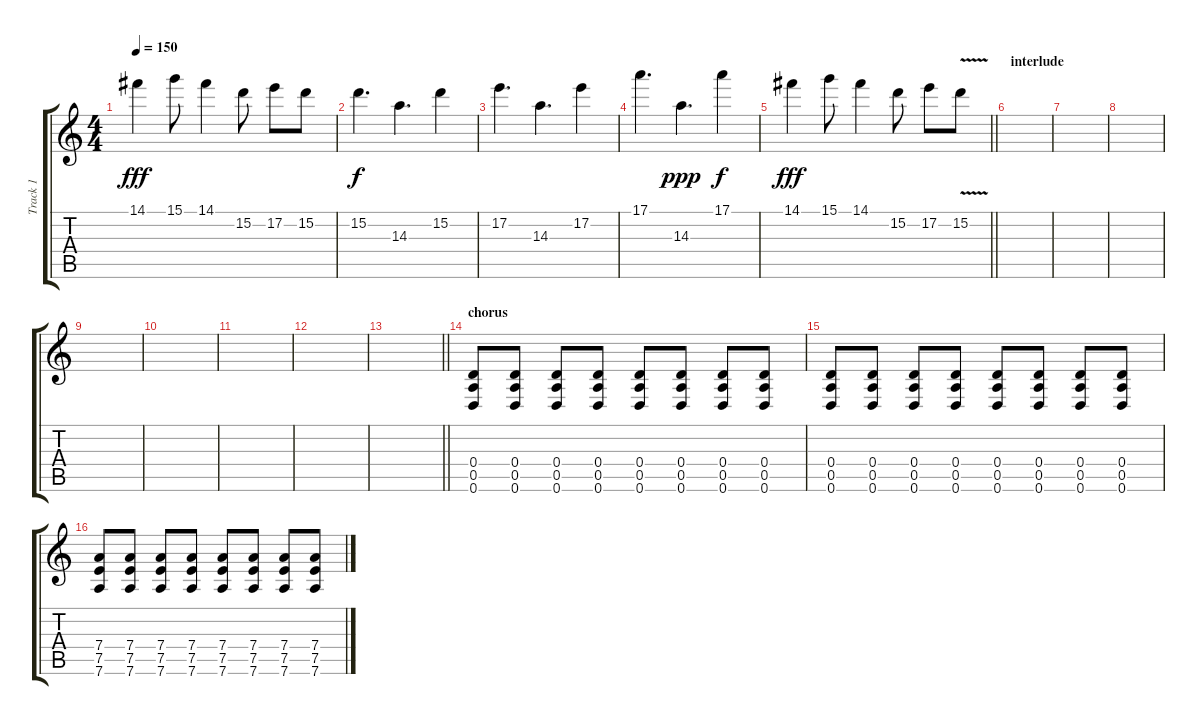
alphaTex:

\track ("Track 1" "Track 1") {instrument distortionguitar}
\staff {score tabs}
\tuning (E4 B3 G3 D3 A2 D2) {hide}
\ts (4 4)
\tempo 150
\clef g2
\ks c
14.1.4{dy fff} 15.1.8 14.1.4 15.2.8 17.2.8 15.2.8 |
15.2.4{d dy f} 14.3.4{d} 15.2.4 |
17.2.4{d} 14.3.4{d} 17.2.4 |
17.1.4{d} 14.3.4{d dy ppp} 17.1.4{dy f} |
\barLineRight lightlight
14.1.4{dy fff} 15.1.8 14.1.4 15.2.8 17.2.8 15.2{v}.8 |
\section ("" "interlude")
|
|
|
|
|
|
|
\barLineRight lightlight
|
\section ("" "chorus")
(0.4 0.5 0.6).8 (0.4 0.5 0.6).8 (0.4 0.5 0.6).8 (0.4 0.5 0.6).8 (0.4 0.5 0.6).8 (0.4 0.5 0.6).8 (0.4 0.5 0.6).8 (0.4 0.5 0.6).8 |
(0.4 0.5 0.6).8 (0.4 0.5 0.6).8 (0.4 0.5 0.6).8 (0.4 0.5 0.6).8 (0.4 0.5 0.6).8 (0.4 0.5 0.6).8 (0.4 0.5 0.6).8 (0.4 0.5 0.6).8 |
(7.4 7.5 7.6).8 (7.4 7.5 7.6).8 (7.4 7.5 7.6).8 (7.4 7.5 7.6).8 (7.4 7.5 7.6).8 (7.4 7.5 7.6).8 (7.4 7.5 7.6).8 (7.4 7.5 7.6).8
